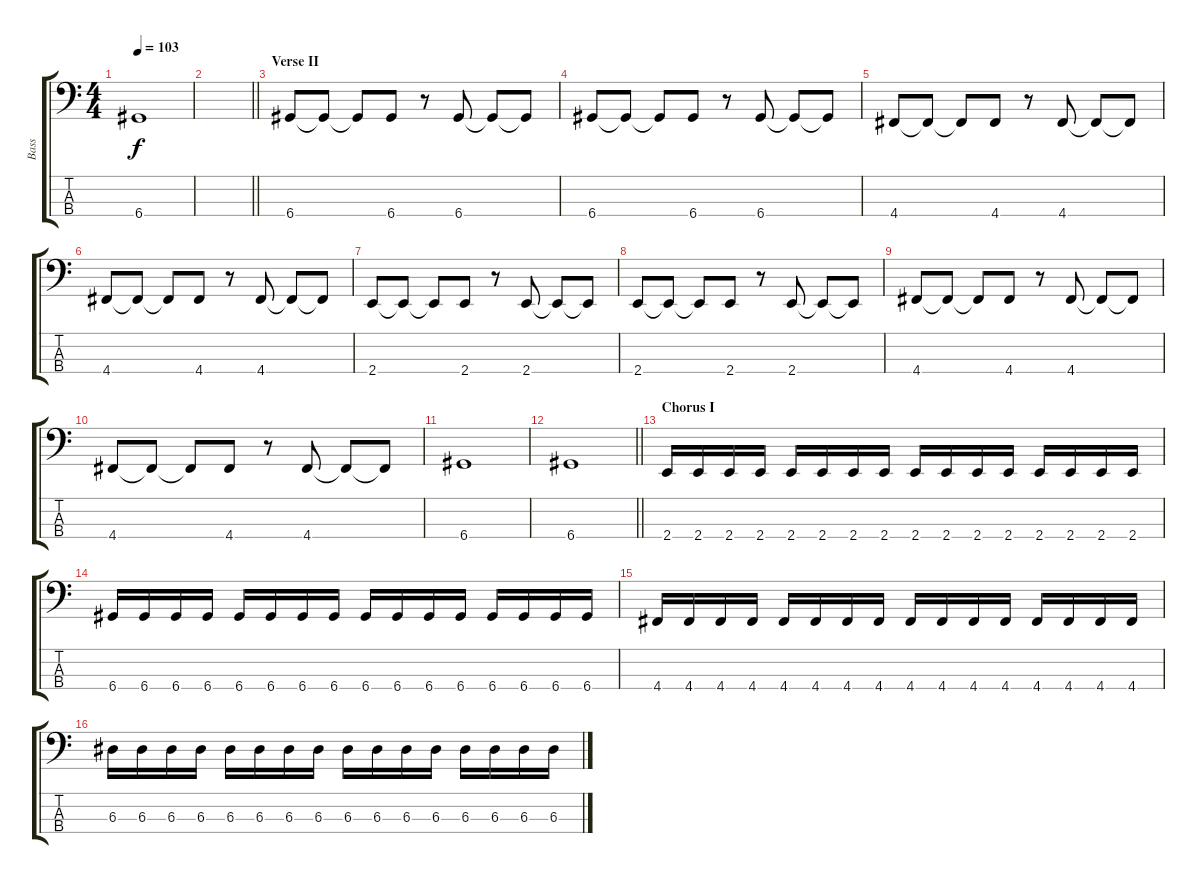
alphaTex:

\track ("Bass" "Bass") {instrument electricbassfinger}
\staff {score tabs}
\tuning (G2 D2 A1 D1) {hide}
\ts (4 4)
\tempo 103
\clef f4
\ks c
6.4.1{dy f} |
\barLineRight lightlight
|
\section ("" "Verse II")
6.4.8 6.4{t}.8 6.4{t}.8 6.4.8 r.8 6.4.8 6.4{t}.8 6.4{t}.8 |
6.4.8 6.4{t}.8 6.4{t}.8 6.4.8 r.8 6.4.8 6.4{t}.8 6.4{t}.8 |
4.4.8 4.4{t}.8 4.4{t}.8 4.4.8 r.8 4.4.8 4.4{t}.8 4.4{t}.8 |
4.4.8 4.4{t}.8 4.4{t}.8 4.4.8 r.8 4.4.8 4.4{t}.8 4.4{t}.8 |
2.4.8 2.4{t}.8 2.4{t}.8 2.4.8 r.8 2.4.8 2.4{t}.8 2.4{t}.8 |
2.4.8 2.4{t}.8 2.4{t}.8 2.4.8 r.8 2.4.8 2.4{t}.8 2.4{t}.8 |
4.4.8 4.4{t}.8 4.4{t}.8 4.4.8 r.8 4.4.8 4.4{t}.8 4.4{t}.8 |
4.4.8 4.4{t}.8 4.4{t}.8 4.4.8 r.8 4.4.8 4.4{t}.8 4.4{t}.8 |
6.4.1 |
\barLineRight lightlight
6.4.1 |
\section ("" "Chorus I")
2.4.16 2.4.16 2.4.16 2.4.16 2.4.16 2.4.16 2.4.16 2.4.16 2.4.16 2.4.16 2.4.16 2.4.16 2.4.16 2.4.16 2.4.16 2.4.16 |
6.4.16 6.4.16 6.4.16 6.4.16 6.4.16 6.4.16 6.4.16 6.4.16 6.4.16 6.4.16 6.4.16 6.4.16 6.4.16 6.4.16 6.4.16 6.4.16 |
4.4.16 4.4.16 4.4.16 4.4.16 4.4.16 4.4.16 4.4.16 4.4.16 4.4.16 4.4.16 4.4.16 4.4.16 4.4.16 4.4.16 4.4.16 4.4.16 |
6.3.16 6.3.16 6.3.16 6.3.16 6.3.16 6.3.16 6.3.16 6.3.16 6.3.16 6.3.16 6.3.16 6.3.16 6.3.16 6.3.16 6.3.16 6.3.16
